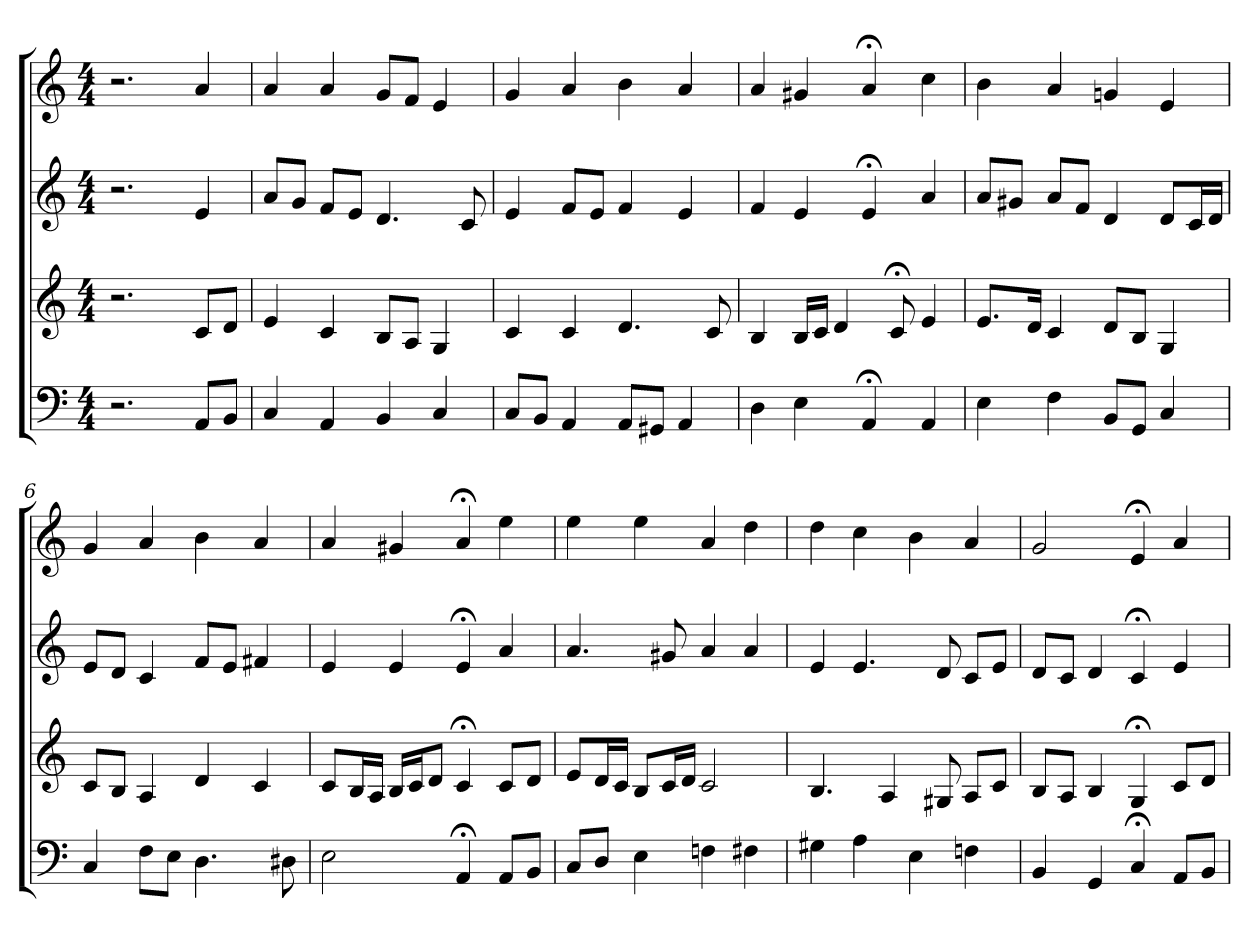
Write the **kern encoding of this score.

**kern	**kern	**kern	**kern
*part4	*part3	*part2	*part1
*staff4	*staff3	*staff2	*staff1
*clefF4	*clefG2	*clefG2	*clefG2
*k[]	*k[]	*k[]	*k[]
*C:	*C:	*C:	*a:
*M4/4	*M4/4	*M4/4	*M4/4
=1	=1	=1	=1
2.r	2.r	2.r	2.r
8AA/L	8c/L	4e	4a
8BB/J	8d/J	.	.
=2	=2	=2	=2
4C	4e	8a/L	4a
.	.	8g/J	.
4AA	4c	8f/L	4a
.	.	8e/J	.
4BB	8B/L	4.d	8g/L
.	8A/J	.	8f/J
4C	4G	.	4e
.	.	8c	.
=3	=3	=3	=3
8C/L	4c	4e	4g
8BB/J	.	.	.
4AA	4c	8f/L	4a
.	.	8e/J	.
8AA/L	4.d	4f	4b
8GG#X/J	.	.	.
4AA	.	4e	4a
.	8c	.	.
=4	=4	=4	=4
4D	4B	4f	4a
4E	16B/LL	4e	4g#X
.	16c/JJ	.	.
.	4d	.	.
4AA;<	.	4e;<	4a;<
.	8c;<	.	.
4AA	4e	4a	4cc
=5	=5	=5	=5
4E	8.e/L	8a/L	4b
.	.	8g#X/J	.
.	16d/Jk	.	.
4F	4c	8a/L	4a
.	.	8f/J	.
8BB/L	8d/L	4d	4gn
8GG/J	8B/J	.	.
4C	4G	8d/L	4e
.	.	16c/L	.
.	.	16d/JJ	.
=6	=6	=6	=6
4C	8c/L	8e/L	4g
.	8B/J	8d/J	.
8F\L	4A	4c	4a
8E\J	.	.	.
4.D	4d	8f/L	4b
.	.	8e/J	.
.	4c	4f#X	4a
8D#X	.	.	.
=7	=7	=7	=7
2E	8c/L	4e	4a
.	16B/L	.	.
.	16A/JJ	.	.
.	16B/LL	4e	4g#X
.	16c/J	.	.
.	8d/J	.	.
4AA;<	4c;<	4e;<	4a;<
8AA/L	8c/L	4a	4ee
8BB/J	8d/J	.	.
=8	=8	=8	=8
8C/L	8e/L	4.a	4ee
8D/J	16d/L	.	.
.	16c/JJ	.	.
4E	8B/L	.	4ee
.	16c/L	8g#X	.
.	16d/JJ	.	.
4Fn	2c	4a	4a
4F#X	.	4a	4dd
=9	=9	=9	=9
4G#X	4.B	4e	4dd
4A	.	4.e	4cc
.	4A	.	.
4E	.	.	4b
.	8G#X	8d	.
4Fn	8A/L	8c/L	4a
.	8c/J	8e/J	.
=10	=10	=10	=10
4BB	8B/L	8d/L	2g
.	8A/J	8c/J	.
4GG	4B	4d	.
4C;<	4G;<	4c;<	4e;<
8AA/L	8c/L	4e	4a
8BB/J	8d/J	.	.
=	=	=	=
*-	*-	*-	*-
